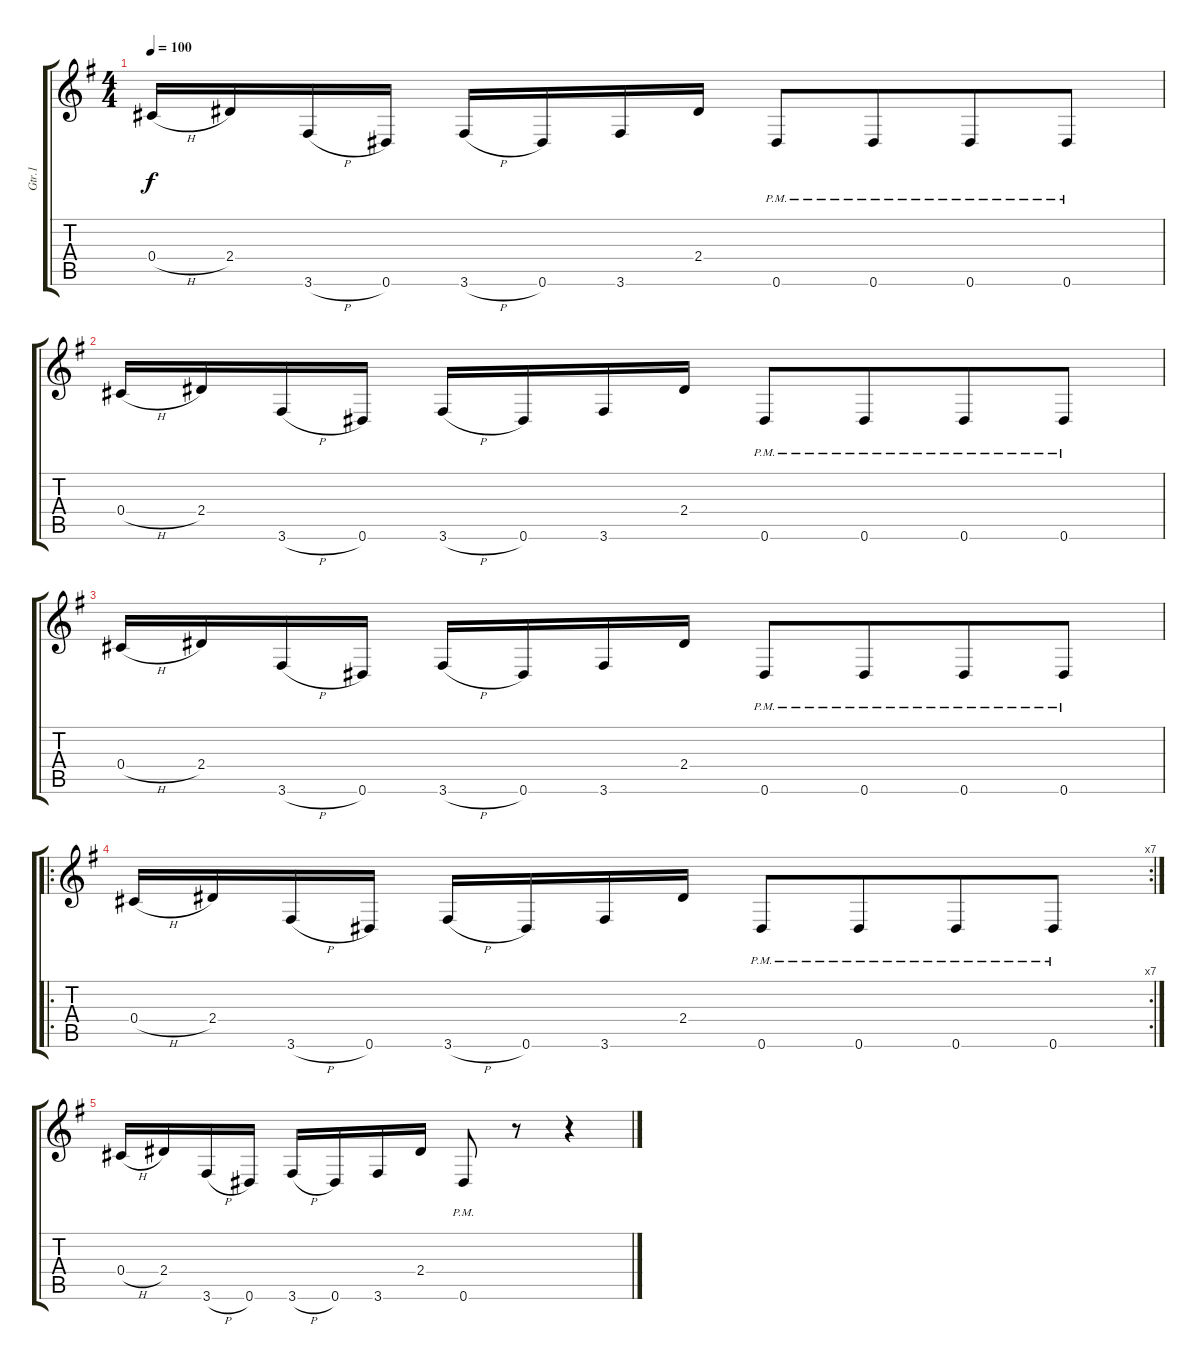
\track ("Gtr.1" "Gtr.1") {instrument overdrivenguitar}
\staff {score tabs}
\tuning (Eb4 Bb3 Gb3 Db3 Ab2 Eb2) {hide}
\ts (4 4)
\tempo 100
\clef g2
\ks g
0.4{h}.16{dy f} 2.4.16 3.6{h}.16 0.6.16 3.6{h}.16 0.6.16 3.6.16 2.4.16 0.6{pm}.8 0.6{pm}.8{beam merge} 0.6{pm}.8 0.6{pm}.8 |
0.4{h}.16 2.4.16 3.6{h}.16 0.6.16 3.6{h}.16 0.6.16 3.6.16 2.4.16 0.6{pm}.8 0.6{pm}.8{beam merge} 0.6{pm}.8 0.6{pm}.8 |
0.4{h}.16 2.4.16 3.6{h}.16 0.6.16 3.6{h}.16 0.6.16 3.6.16 2.4.16 0.6{pm}.8 0.6{pm}.8{beam merge} 0.6{pm}.8 0.6{pm}.8 |
\ro
\rc 7
0.4{h}.16 2.4.16 3.6{h}.16 0.6.16 3.6{h}.16 0.6.16 3.6.16 2.4.16 0.6{pm}.8 0.6{pm}.8{beam merge} 0.6{pm}.8 0.6{pm}.8 |
0.4{h}.16 2.4.16 3.6{h}.16 0.6.16 3.6{h}.16 0.6.16 3.6.16 2.4.16 0.6{pm}.8 r.8 r.4
